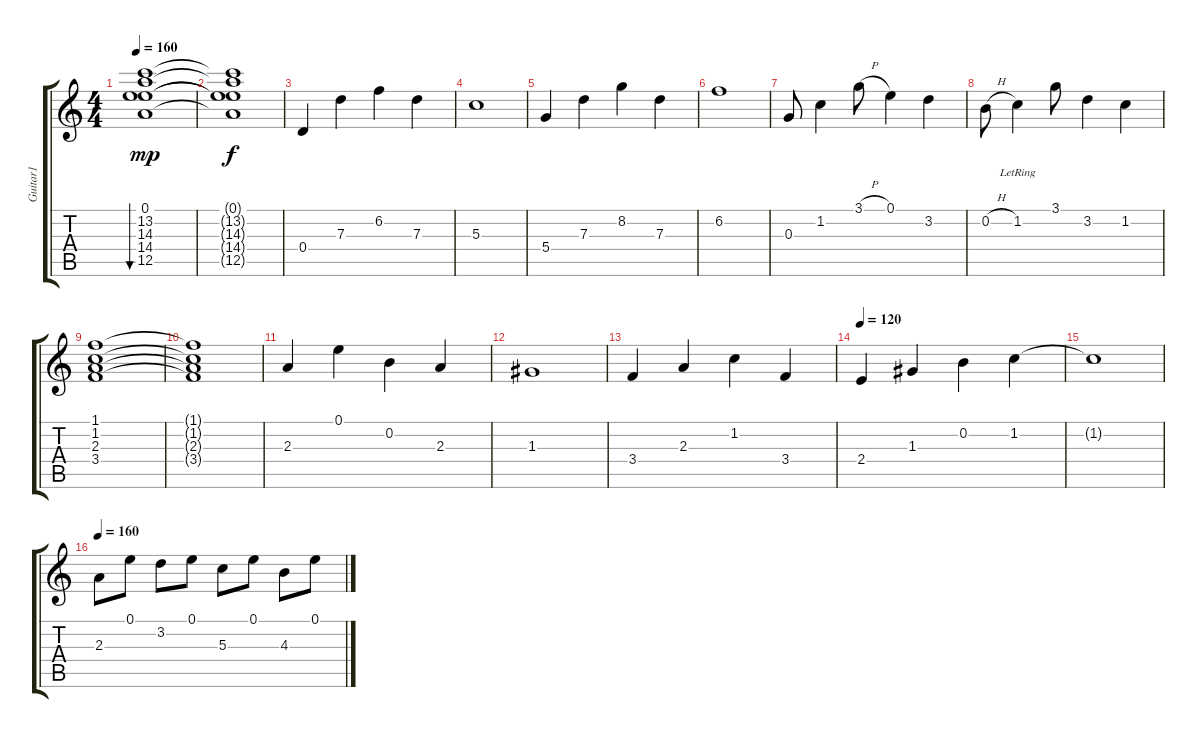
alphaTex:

\track ("Guitar1" "Guitar1") {instrument acousticguitarnylon}
\staff {score tabs}
\tuning (E4 B3 G3 D3 A2 E2) {hide}
\ts (4 4)
\tempo 160
\clef g2
\ks c
(0.1 13.2 14.3 14.4 12.5).1{bu 60 dy mp} |
(0.1{t} 13.2{t} 14.3{t} 14.4{t} 12.5{t}).1{dy f} |
0.4.4 7.3.4 6.2.4 7.3.4 |
5.3.1 |
5.4.4 7.3.4 8.2.4 7.3.4 |
6.2.1 |
0.3.8 1.2.4 3.1{h}.8 0.1.4 3.2.4 |
0.2{h}.8 1.2{lr}.4 3.1.8 3.2.4 1.2.4 |
(1.1 1.2 2.3 3.4).1 |
(1.1{t} 1.2{t} 2.3{t} 3.4{t}).1 |
2.3.4 0.1.4 0.2.4 2.3.4 |
1.3.1 |
3.4.4 2.3.4 1.2.4 3.4.4 |
\tempo 120
2.4.4 1.3.4 0.2.4 1.2.4 |
1.2{t}.1 |
\tempo 160
2.3.8 0.1.8 3.2.8 0.1.8 5.3.8 0.1.8 4.3.8 0.1.8
